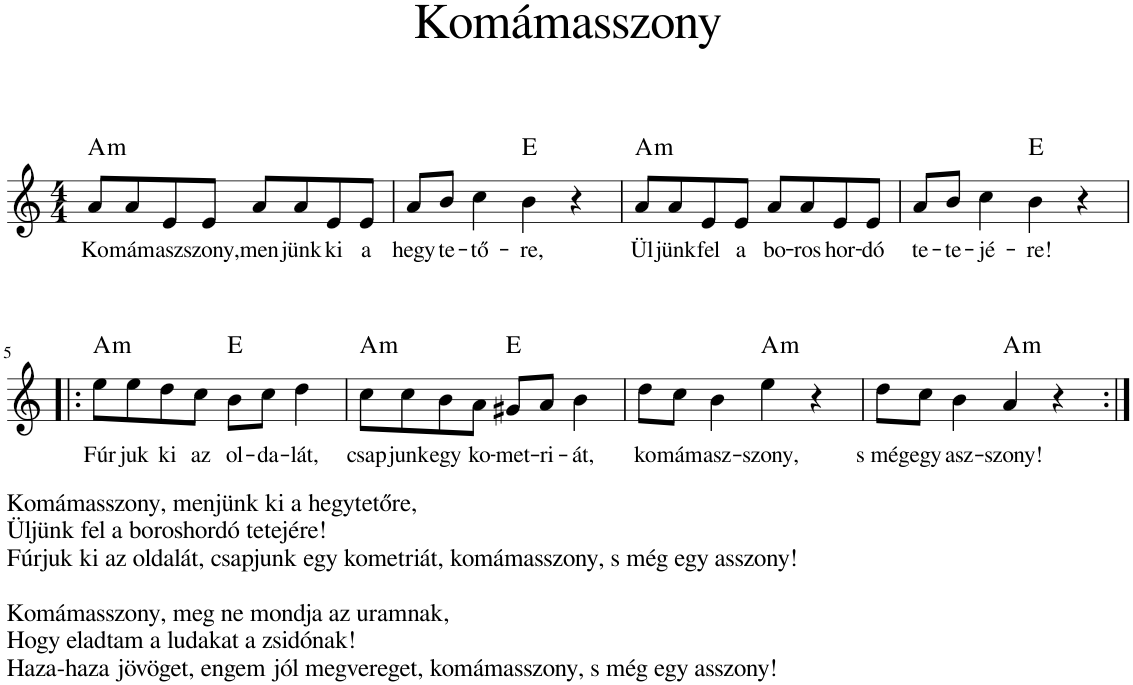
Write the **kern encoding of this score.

**kern	**text	**harte
*part1	*part1	*part1
*staff1	*staff1	*
*I"Piano	*	*
*I'Pno.	*	*
*clefG2	*	*
*k[]	*	*
*M4/4	*	*
=1	=1	=1
!	!LO:LY:b	!LO:H:kt=m
8a/L	Ko-	A:min
!	!LO:LY:b	!
8a/	-mám-	.
!	!LO:LY:b	!
8e/	-asz-	.
!	!LO:LY:b	!
8e/J	-szony,	.
!	!LO:LY:b	!
8a/L	men-	.
!	!LO:LY:b	!
8a/	-jünk	.
!	!LO:LY:b	!
8e/	ki	.
!	!LO:LY:b	!
8e/J	a	.
=2	=2	=2
!	!LO:LY:b	!
8a/L	hegy-	.
!	!LO:LY:b	!
8b/J	-te-	.
!	!LO:LY:b	!
4cc\	-tő-	.
!	!LO:LY:b	!
4b\	-re,	E:maj
4r	.	.
=3	=3	=3
!	!LO:LY:b	!LO:H:kt=m
8a/L	Ül-	A:min
!	!LO:LY:b	!
8a/	-jünk	.
!	!LO:LY:b	!
8e/	fel	.
!	!LO:LY:b	!
8e/J	a	.
!	!LO:LY:b	!
8a/L	bo-	.
!	!LO:LY:b	!
8a/	-ros-	.
!	!LO:LY:b	!
8e/	-hor-	.
!	!LO:LY:b	!
8e/J	-dó	.
=4	=4	=4
!	!LO:LY:b	!
8a/L	te-	.
!	!LO:LY:b	!
8b/J	-te-	.
!	!LO:LY:b	!
4cc\	-jé-	.
!	!LO:LY:b	!
4b\	-re!	E:maj
4r	.	.
!!LO:LB:g=z
=5!|:	=5!|:	=5!|:
!LO:TX:b:t=Komámasszony, menjünk ki a hegytetőre,	!	!
!LO:TX:b:t=Üljünk fel a boroshordó tetejére!	!	!
!LO:TX:b:t=Fúrjuk ki az oldalát, csapjunk egy kometriát, komámasszony, s még egy asszony!	!	!
!LO:TX:b:t=Komámasszony, meg ne mondja az uramnak,	!	!
!LO:TX:b:t=Hogy eladtam a ludakat a zsidónak!	!	!
!LO:TX:b:t=Haza-haza jövöget, engem jól megvereget, komámasszony, s még egy asszony!	!	!
!	!LO:LY:b	!LO:H:kt=m
8ee\L	Fúr-	A:min
!	!LO:LY:b	!
8ee\	-juk	.
!	!LO:LY:b	!
8dd\	ki	.
!	!LO:LY:b	!
8cc\J	az	.
!	!LO:LY:b	!
8b\L	ol-	E:maj
!	!LO:LY:b	!
8cc\J	-da-	.
!	!LO:LY:b	!
4dd\	-lát,	.
=6	=6	=6
!	!LO:LY:b	!LO:H:kt=m
8cc\L	csap-	A:min
!	!LO:LY:b	!
8cc\	-junk	.
!	!LO:LY:b	!
8b\	egy	.
!	!LO:LY:b	!
8a\J	ko-	.
!	!LO:LY:b	!
8g#X/L	-met-	E:maj
!	!LO:LY:b	!
8a/J	-ri-	.
!	!LO:LY:b	!
4b\	-át,	.
=7	=7	=7
!	!LO:LY:b	!
8dd\L	ko-	.
!	!LO:LY:b	!
8cc\J	-mám-	.
!	!LO:LY:b	!
4b\	-asz-	.
!	!LO:LY:b	!LO:H:kt=m
4ee\	-szony,	A:min
4r	.	.
=8	=8	=8
!	!LO:LY:b	!
8dd\L	s még	.
!	!LO:LY:b	!
8cc\J	egy	.
!	!LO:LY:b	!
4b\	asz-	.
!	!LO:LY:b	!LO:H:kt=m
4a/	-szony!	A:min
4r	.	.
=:|!	=:|!	=:|!
*-	*-	*-
